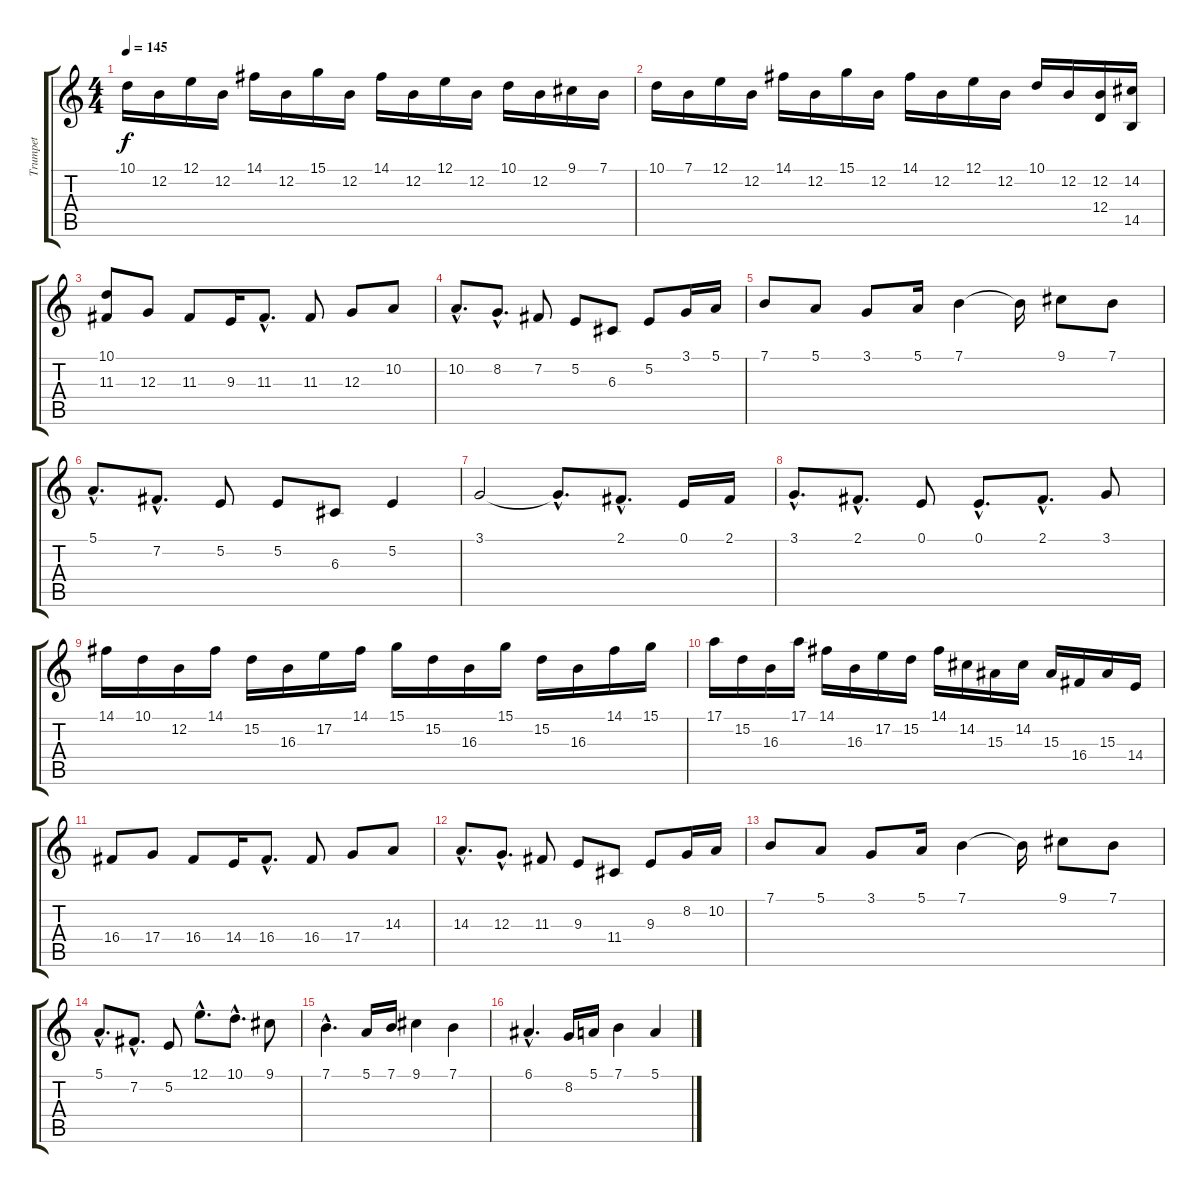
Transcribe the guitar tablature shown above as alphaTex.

\track ("Trumpet" "Trumpet") {instrument trumpet}
\staff {score tabs}
\tuning (E4 B3 G3 D3 A2 E2) {hide}
\ts (4 4)
\tempo 145
\clef g2
\ks c
10.1.16{dy f instrument trumpet} 12.2.16{balance 16} 12.1.16{balance 0} 12.2.16{balance 16} 14.1.16{balance 0} 12.2.16{balance 16} 15.1.16{balance 0} 12.2.16{balance 16} 14.1.16{balance 0} 12.2.16{balance 16} 12.1.16{balance 0} 12.2.16{balance 16} 10.1.16{balance 0} 12.2.16{balance 16} 9.1.16{balance 0} 7.1.16{balance 16} |
10.1.16{balance 0} 7.1.16{balance 16} 12.1.16{balance 0} 12.2.16{balance 16} 14.1.16{balance 0} 12.2.16{balance 16} 15.1.16{balance 0} 12.2.16{balance 16} 14.1.16 12.2.16{balance 16} 12.1.16{balance 0} 12.2.16{balance 16} 10.1.16{balance 0} 12.2.16{balance 16} (12.2 12.4).16{balance 0} (14.2 14.5).16{balance 16} |
(10.1 11.3).8{balance 14} 12.3.8 11.3.8 9.3.16 11.3{hac}.8{d} 11.3.8 12.3.8 10.2.8 |
10.2{hac}.8{d} 8.2{hac}.8{d} 7.2.8 5.2.8 6.3.8 5.2.8 3.1.16 5.1.16 |
7.1.8 5.1.8 3.1.8 5.1.16 7.1.4 7.1{t}.16 9.1.8 7.1.8 |
5.1{hac}.8{d} 7.2{hac}.8{d} 5.2.8 5.2.8 6.3.8 5.2.4 |
3.1.2 3.1{hac t}.8{d} 2.1{hac}.8{d} 0.1.16 2.1.16 |
3.1{hac}.8{d} 2.1{hac}.8{d} 0.1.8 0.1{hac}.8{d} 2.1{hac}.8{d} 3.1.8 |
14.1.16 10.1.16 12.2.16 14.1.16 15.2.16 16.3.16 17.2.16 14.1.16 15.1.16 15.2.16 16.3.16 15.1.16 15.2.16 16.3.16 14.1.16 15.1.16 |
17.1.16 15.2.16 16.3.16 17.1.16 14.1.16 16.3.16 17.2.16 15.2.16 14.1.16 14.2.16 15.3.16 14.2.16 15.3.16 16.4.16 15.3.16 14.4.16 |
16.4.8{balance 14} 17.4.8 16.4.8 14.4.16 16.4{hac}.8{d} 16.4.8 17.4.8 14.3.8 |
14.3{hac}.8{d} 12.3{hac}.8{d} 11.3.8 9.3.8 11.4.8 9.3.8 8.2.16 10.2.16 |
7.1.8 5.1.8 3.1.8 5.1.16 7.1.4 7.1{t}.16 9.1.8 7.1.8 |
5.1{hac}.8{d} 7.2{hac}.8{d} 5.2.8 12.1{hac}.8{d} 10.1{hac}.8{d} 9.1.8 |
7.1{hac}.4{d} 5.1.16 7.1.16 9.1.4 7.1.4 |
6.1{hac}.4{d} 8.2.16 5.1.16 7.1.4 5.1.4
